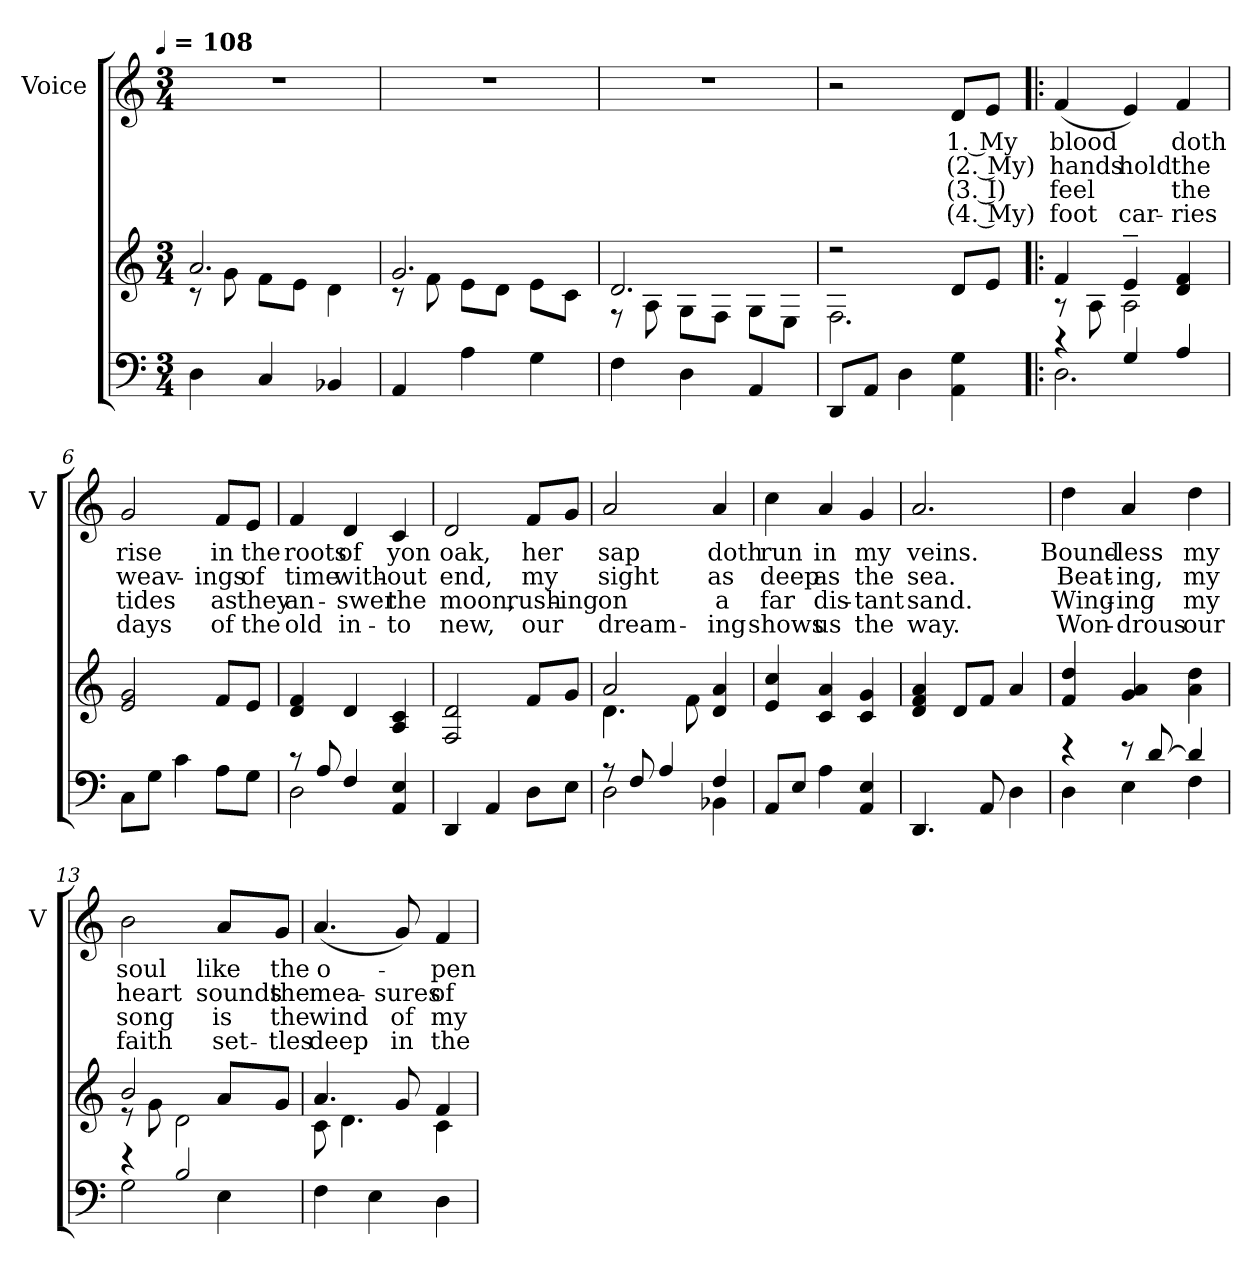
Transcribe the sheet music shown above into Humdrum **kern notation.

**kern	**kern	**kern	**text	**text	**text	**text
*part2	*part2	*part1	*part1	*part1	*part1	*part1
*staff3	*staff2	*staff1	*staff1	*staff1	*staff1	*staff1
*	*	*I"Voice	*	*	*	*
*	*	*I'V	*	*	*	*
*clefF4	*clefG2	*clefG2	*	*	*	*
!!LO:TX:omd:t=[quarter] = 108
*M3/4	*M3/4	*M3/4	*	*	*	*
*MM108	*MM108	*MM108	*	*	*	*
=1	=1	=1	=1	=1	=1	=1
*	*^	*	*	*	*	*
4D\	2.a/	8r	2.r	.	.	.	.
.	.	8g\	.	.	.	.	.
4C/	.	8fL	.	.	.	.	.
.	.	8eJ	.	.	.	.	.
4BB-X/	.	4d\	.	.	.	.	.
=2	=2	=2	=2	=2	=2	=2	=2
4AA/	2.g/	8r	2.r	.	.	.	.
.	.	8f\	.	.	.	.	.
4A\	.	8eL	.	.	.	.	.
.	.	8dJ	.	.	.	.	.
4G\	.	8eL	.	.	.	.	.
.	.	8cJ	.	.	.	.	.
=3	=3	=3	=3	=3	=3	=3	=3
4F\	2.d/	8r	2.r	.	.	.	.
.	.	8A\	.	.	.	.	.
4D\	.	8GL	.	.	.	.	.
.	.	8FJ	.	.	.	.	.
4AA/	.	8GL	.	.	.	.	.
.	.	8EJ	.	.	.	.	.
!!LO:LB:g=z
=4	=4	=4	=4	=4	=4	=4	=4
8DDL	2r	2.F\	2r	.	.	.	.
8AAJ	.	.	.	.	.	.	.
4D\	.	.	.	.	.	.	.
4AA\ 4G\	8dL	.	8dL	1. My	(2. My)	(3. I)	(4. My)
.	8eJ	.	8eJ	.	.	.	.
=5!|:	=5!|:	=5!|:	=5!|:	=5!|:	=5!|:	=5!|:	=5!|:
*^	*	*	*	*	*	*	*
4r	2.D	4f/	8r	(4f/	blood	hands	feel	foot
.	.	.	8A\	.	.	.	.	.
4G	.	4e~/	2A	4e/)	.	hold	.	car-
4A	.	4d 4f	.	4f	doth	the	the	-ries
*v	*v	*	*	*	*	*	*	*
*	*v	*v	*	*	*	*	*
=6	=6	=6	=6	=6	=6	=6
8CL	2e/ 2g/	2g/	rise	weav-	tides	days
8GJ	.	.	.	.	.	.
4c\	.	.	.	.	.	.
8AL	8fL	8fL	in	-ings	as	of
8GJ	8eJ	8eJ	the	of	they	the
=7	=7	=7	=7	=7	=7	=7
*^	*	*	*	*	*	*
8r	2D\	4d/ 4f/	4f/	roots	time	an-	old
8A/	.	.	.	.	.	.	.
4F/	.	4d/	4d/	of	with-	-swer	in-
4AA/ 4E/	4ryy	4A/ 4c/	4c/	yon	-out	the	-to
*v	*v	*	*	*	*	*	*
=8	=8	=8	=8	=8	=8	=8
4DD/	2F/ 2d/	2d/	oak,	end,	moon,	new,
4AA/	.	.	.	.	.	.
8DL	8fL	8fL	her	my	rush-	our
8EJ	8gJ	8gJ	.	.	-ing	.
!!LO:LB:g=z
=9	=9	=9	=9	=9	=9	=9
*^	*^	*	*	*	*	*
8r	2D\	2a/	4.d\	2a/	sap	sight	on	dream-
8F/	.	.	.	.	.	.	.	.
4A/	.	.	.	.	.	.	.	.
.	.	.	8f\	.	.	.	.	.
4F/	4BB-X\	4d/ 4a/	4ryy	4a/	doth	as	a	-ing
*v	*v	*	*	*	*	*	*	*
*	*v	*v	*	*	*	*	*
=10	=10	=10	=10	=10	=10	=10
8AAL	4e/ 4cc/	4cc\	run	deep	far	shows
8EJ	.	.	.	.	.	.
4A\	4c/ 4a/	4a/	in	as	dis-	us
4AA/ 4E/	4c/ 4g/	4g/	my	the	-tant	the
=11	=11	=11	=11	=11	=11	=11
4.DD/	4d/ 4f/ 4a/	2.a/	veins.	sea.	sand.	way.
.	8dL	.	.	.	.	.
8AA/	8fJ	.	.	.	.	.
4D\	4a/	.	.	.	.	.
=12	=12	=12	=12	=12	=12	=12
*^	*	*	*	*	*	*
4r	4D\	4f/ 4dd/	4dd\	Bound-	Beat-	Wing-	Won-
8r	4E\	4g/ 4a/	4a/	-less	-ing,	-ing	-drous
[8d/	.	.	.	.	.	.	.
4d/]	4F\	4a\ 4dd\	4dd\	my	my	my	our
=13	=13	=13	=13	=13	=13	=13	=13
*	*	*^	*	*	*	*	*
*	*	*	*^	*	*	*	*	*
4r	2G	2b/	8r	4ryy	2b\	soul	heart	song	faith
.	.	.	8g\	.	.	.	.	.	.
2B	.	.	4ryy	2d\	.	.	.	.	.
.	4E	8aL	4ryy	.	8aL	like	sounds	is	set-
.	.	8gJ	.	.	8gJ	the	the	the	-tles
*v	*v	*	*	*	*	*	*	*	*
*	*	*v	*v	*	*	*	*	*
!!LO:PB:g=z
=14	=14	=14	=14	=14	=14	=14	=14
4F\	4.a/	8c\	(4.a/	o-	mea-	wind	deep
.	.	4.d\	.	.	.	.	.
4E\	.	.	.	.	.	.	.
.	8g/	.	8g/)	.	-sures	of	in
4D\	4f/	4c\	4f/	-pen	of	my	the
*	*v	*v	*	*	*	*	*
=	=	=	=	=	=	=
*-	*-	*-	*-	*-	*-	*-
